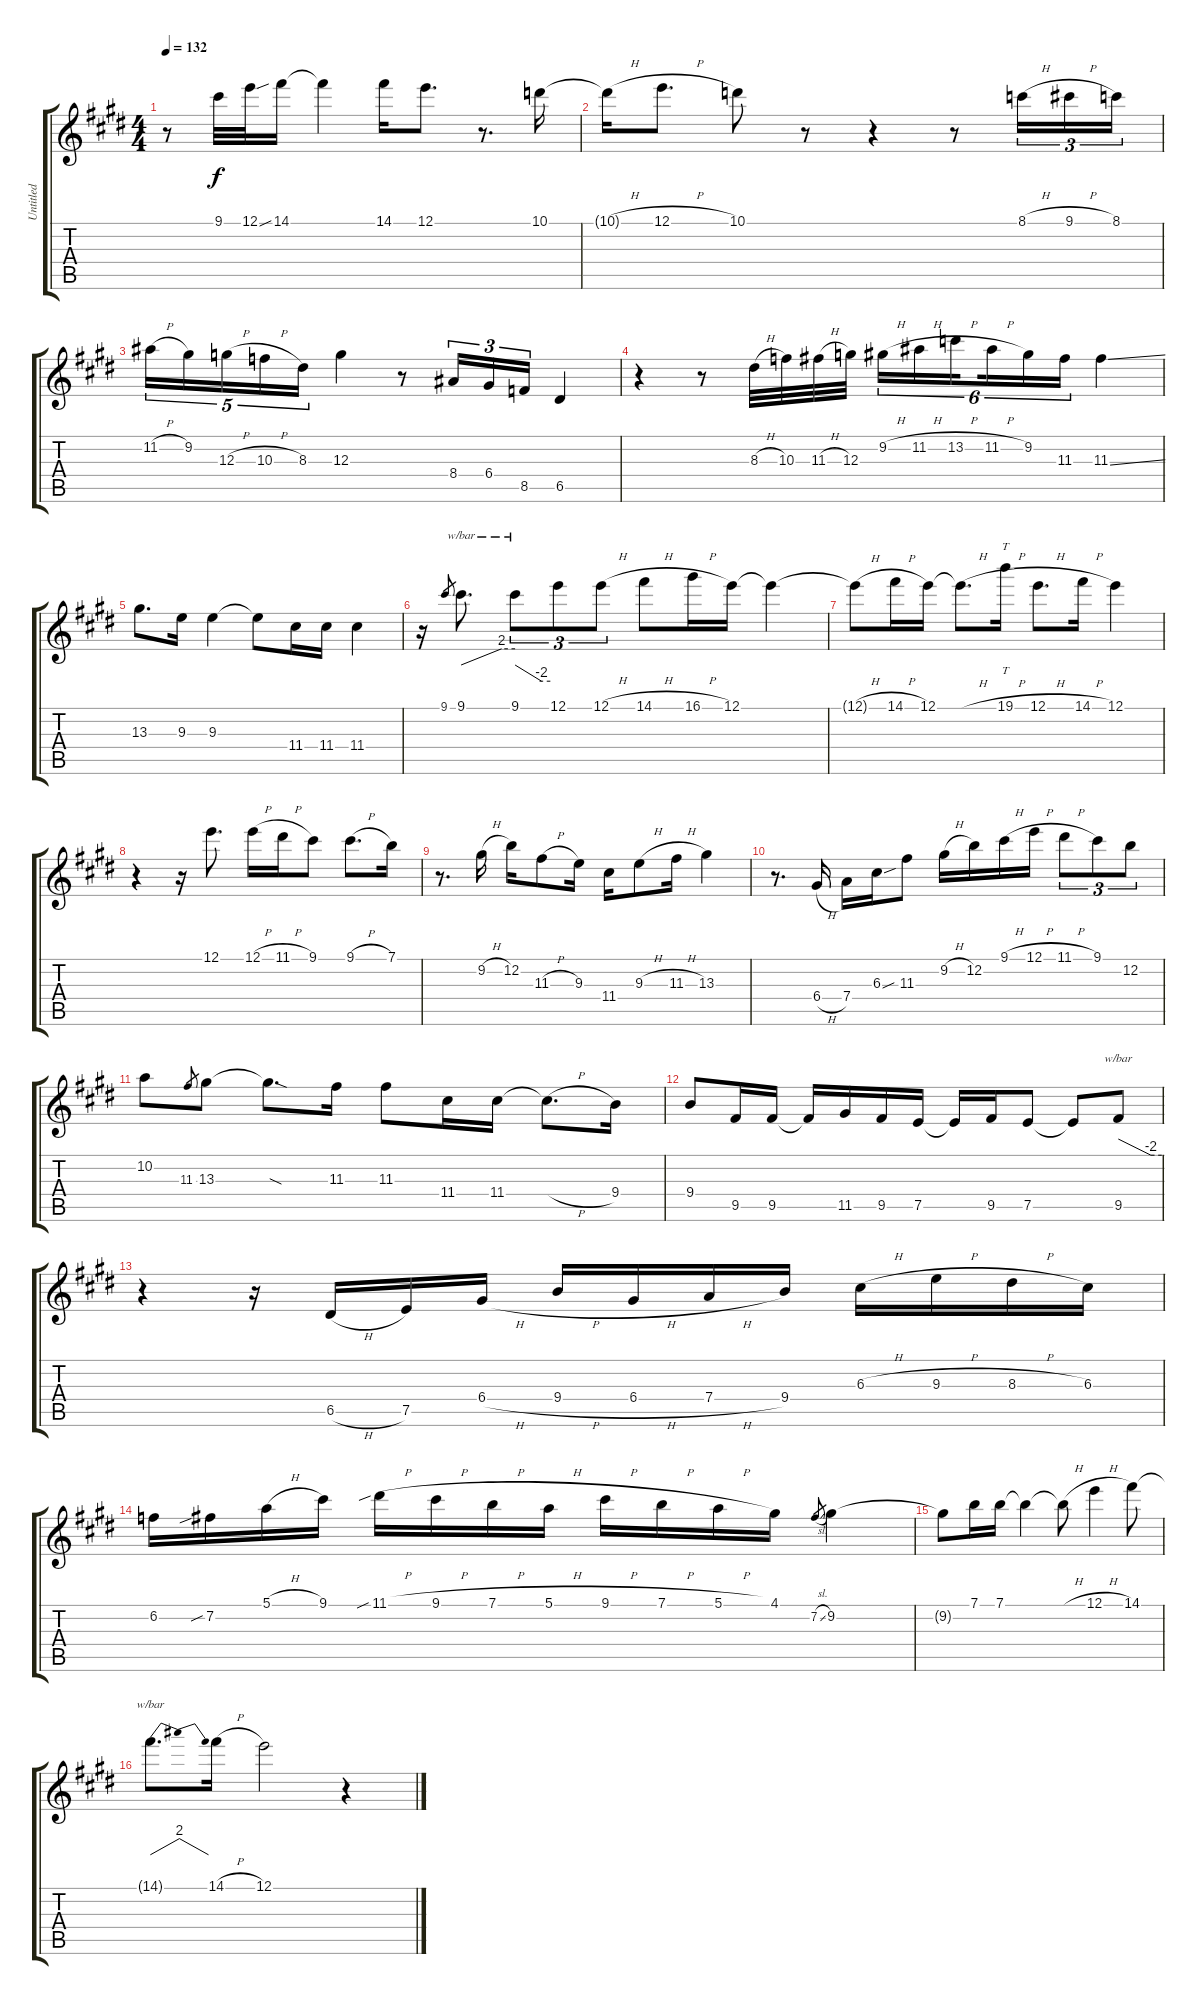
\track ("Untitled" "Untitled") {instrument overdrivenguitar}
\staff {score tabs}
\tuning (E4 B3 G3 D3 A2 E2) {hide}
\ts (4 4)
\tempo 132
\clef g2
\ks c#minor
r.8{dy f} 9.1.32 12.1{sou}.32 14.1.16 14.1{t}.4 14.1.16 12.1.8{d} r.8{d} 10.1.16 |
10.1{h t}.16 12.1{h}.8{d} 10.1.8 r.8 r.4 r.8 8.1{h}.16{tu (3 2)} 9.1{h}.16{tu (3 2)} 8.1.16{tu (3 2)} |
11.2{h}.16{tu (5 4)} 9.2.16{tu (5 4)} 12.3{h}.16{tu (5 4)} 10.3{h}.16{tu (5 4)} 8.3.16{tu (5 4)} 12.3.4 r.8 8.4.16{tu (3 2)} 6.4.16{tu (3 2)} 8.5.16{tu (3 2)} 6.5.4 |
\ks e
r.4 r.8 8.3{h}.32 10.3.32 11.3{h}.32 12.3.32 9.2{h}.16{tu (6 4)} 11.2{h}.16{tu (6 4)} 13.2{h}.16{tu (6 4) beam splitsecondary} 11.2{h}.16{tu (6 4)} 9.2.16{tu (6 4)} 11.3.16{tu (6 4)} 11.3{ss}.4 |
\ks c#minor
13.3.8{d} 9.3.16 9.3.4 9.3{t}.8 11.4.16 11.4.16 11.4.4 |
\ks e
r.16 9.1.8{gr} 9.1.8{d tbe (custom default 0 0 45 8 60 8)} 9.1.8{tu (3 2) tbe (custom default 0 0 45 -8 60 -8)} 12.1.8{tu (3 2)} 12.1{h}.8{tu (3 2)} 14.1{h}.8 16.1{h}.16 12.1.16 12.1{t}.4 |
\ks c#minor
12.1{h t}.8 14.1{h}.16 12.1.16 12.1{h t}.8{d} 19.1{h}.16{tt} 12.1{h}.8{d} 14.1{h}.16 12.1.4 |
\ks e
r.4 r.16 12.1.8{d} 12.1{h}.16 11.1{h}.16 9.1.8 9.1{h}.8{d} 7.1.16 |
\ks c#minor
r.8{d} 9.2{h}.16 12.2.16 11.3{h}.8 9.3.16 11.4.16 9.3{h}.8 11.3{h}.16 13.3.4 |
\ks e
r.8{d} 6.4{h}.16 7.4.16 6.3{sou}.16 11.3.8 9.2{h}.16 12.2.16 9.1{h}.16 12.1{h}.16 11.1{h}.8{tu (3 2)} 9.1.8{tu (3 2)} 12.2.8{tu (3 2)} |
\ks c#minor
10.2.8 11.3.8{gr} 13.3.8 13.3{sod t}.8{d} 11.3.16 11.3.8 11.4.16 11.4.16 11.4{h t}.8{d} 9.4.16 |
\ks e
9.4.8 9.5.16 9.5.16 9.5{t}.16 11.5.16 9.5.16 7.5.16 7.5{t}.16 9.5.16 7.5.8 7.5{t}.8 9.5.8{tbe (custom default 0 0 45 -8 60 -8)} |
\ks c#minor
r.4 r.16 6.5{h}.16 7.5.16 6.4{h}.16 9.4{h}.16 6.4{h}.16 7.4{h}.16 9.4.16 6.3{h}.16 9.3{h}.16 8.3{h}.16 6.3.16 |
\ks e
6.2.16 7.2{sib}.16 5.1{h}.16 9.1.16 11.1{sib h}.16 9.1{h}.16 7.1{h}.16 5.1{h}.16 9.1{h}.16 7.1{h}.16 5.1{h}.16 4.1.16 7.2{sl}.8{gr} 9.2.4 |
\ks c#minor
9.2{t}.8 7.1.16 7.1.16 7.1{t}.4 7.1{h t}.8 12.1{h}.4 14.1.8 |
14.1{t}.8{d tbe (dip default 0 0 30 8 60 0)} 14.1{h}.16 12.1.2 r.4
